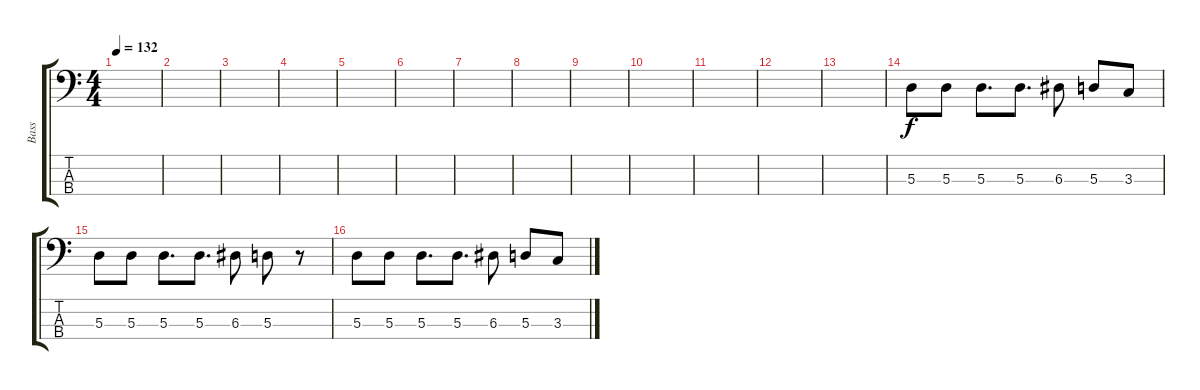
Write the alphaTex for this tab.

\track ("Bass" "Bass") {instrument electricbassfinger}
\staff {score tabs}
\tuning (G2 D2 A1 E1) {hide}
\ts (4 4)
\tempo 132
\clef f4
\ks c
|
|
|
|
|
|
|
|
|
|
|
|
|
5.3.8 5.3.8 5.3.8{d} 5.3.8{d} 6.3.8 5.3.8 3.3.8 |
5.3.8 5.3.8 5.3.8{d} 5.3.8{d} 6.3.8 5.3.8 r.8 |
5.3.8 5.3.8 5.3.8{d} 5.3.8{d} 6.3.8 5.3.8 3.3.8
